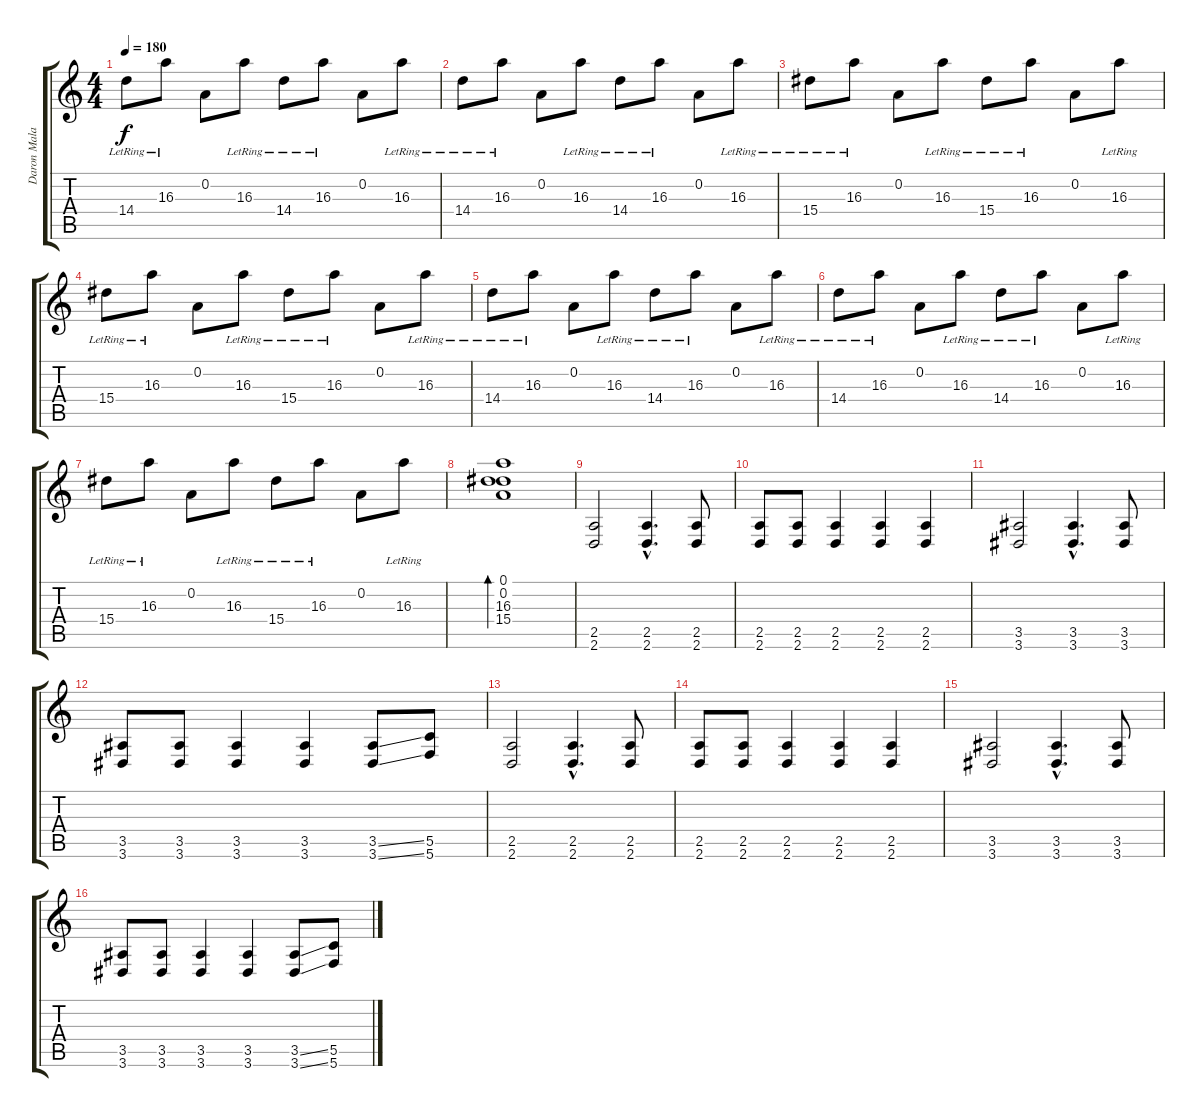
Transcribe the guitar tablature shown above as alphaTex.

\track ("Daron Malakian 1" "Daron Mala") {instrument electricguitarjazz}
\staff {score tabs}
\tuning (D4 A3 F3 C3 G2 C2) {hide}
\ts (4 4)
\tempo 180
\clef g2
\ks c
14.4{lr}.8{dy f volume 10 instrument electricguitarjazz} 16.3{lr}.8 0.2.8 16.3{lr}.8 14.4{lr}.8 16.3{lr}.8 0.2.8 16.3{lr}.8 |
14.4{lr}.8 16.3{lr}.8 0.2.8 16.3{lr}.8 14.4{lr}.8 16.3{lr}.8 0.2.8 16.3{lr}.8 |
15.4{lr}.8{volume 9} 16.3{lr}.8 0.2.8 16.3{lr}.8 15.4{lr}.8 16.3{lr}.8 0.2.8 16.3{lr}.8 |
15.4{lr}.8 16.3{lr}.8 0.2.8 16.3{lr}.8 15.4{lr}.8 16.3{lr}.8 0.2.8 16.3{lr}.8 |
14.4{lr}.8{volume 7} 16.3{lr}.8 0.2.8 16.3{lr}.8 14.4{lr}.8 16.3{lr}.8 0.2.8 16.3{lr}.8 |
14.4{lr}.8 16.3{lr}.8 0.2.8 16.3{lr}.8 14.4{lr}.8 16.3{lr}.8 0.2.8 16.3{lr}.8 |
15.4{lr}.8{volume 5} 16.3{lr}.8 0.2.8 16.3{lr}.8 15.4{lr}.8 16.3{lr}.8 0.2.8 16.3{lr}.8 |
(0.1 0.2 16.3 15.4).1{bd 240} |
(2.5 2.6).2{volume 13 instrument overdrivenguitar} (2.5{hac} 2.6{hac}).4{d} (2.5 2.6).8 |
(2.5 2.6).8 (2.5 2.6).8 (2.5 2.6).4 (2.5 2.6).4 (2.5 2.6).4 |
(3.5 3.6).2 (3.5{hac} 3.6{hac}).4{d} (3.5 3.6).8 |
(3.5 3.6).8 (3.5 3.6).8 (3.5 3.6).4 (3.5 3.6).4 (3.5{ss} 3.6{ss}).8 (5.5 5.6).8 |
(2.5 2.6).2 (2.5{hac} 2.6{hac}).4{d} (2.5 2.6).8 |
(2.5 2.6).8 (2.5 2.6).8 (2.5 2.6).4 (2.5 2.6).4 (2.5 2.6).4 |
(3.5 3.6).2 (3.5{hac} 3.6{hac}).4{d} (3.5 3.6).8 |
(3.5 3.6).8 (3.5 3.6).8 (3.5 3.6).4 (3.5 3.6).4 (3.5{ss} 3.6{ss}).8 (5.5 5.6).8
